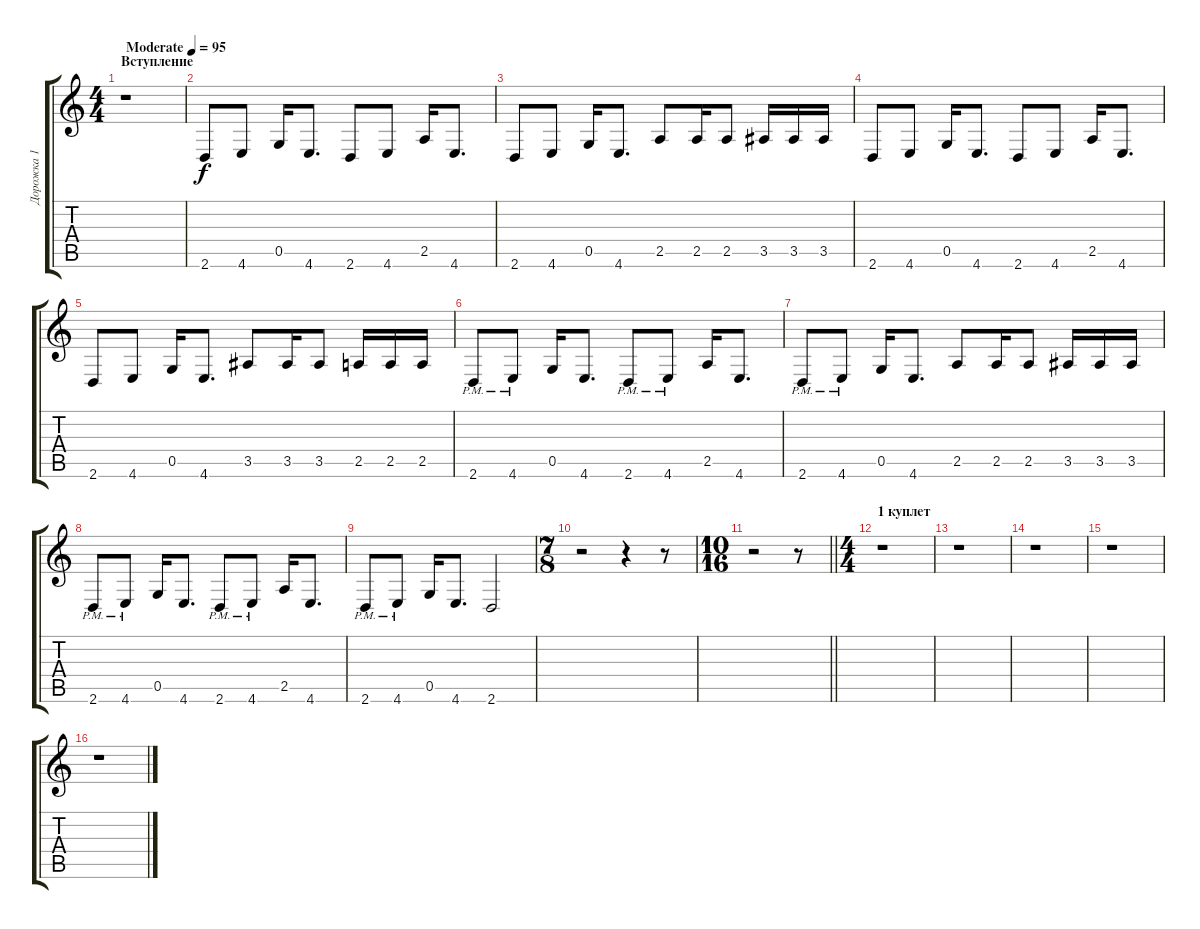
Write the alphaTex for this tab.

\track ("Дорожка 1" "Дорожка 1") {instrument distortionguitar}
\staff {score tabs}
\tuning (D4 A3 F3 C3 G2 C2) {hide}
\ts (4 4)
\section ("" "Вступление")
\tempo (95 "Moderate")
\clef g2
\ks c
r.1{dy f instrument distortionguitar} |
2.6.8 4.6.8 0.5.16 4.6.8{d} 2.6.8 4.6.8 2.5.16 4.6.8{d} |
2.6.8 4.6.8 0.5.16 4.6.8{d} 2.5.8 2.5.16 2.5.8 3.5.16 3.5.16 3.5.16 |
2.6.8 4.6.8 0.5.16 4.6.8{d} 2.6.8 4.6.8 2.5.16 4.6.8{d} |
2.6.8 4.6.8 0.5.16 4.6.8{d} 3.5.8 3.5.16 3.5.8 2.5.16 2.5.16 2.5.16 |
2.6{pm}.8 4.6{pm}.8 0.5.16 4.6.8{d} 2.6{pm}.8 4.6{pm}.8 2.5.16 4.6.8{d} |
2.6{pm}.8 4.6{pm}.8 0.5.16 4.6.8{d} 2.5.8 2.5.16 2.5.8 3.5.16 3.5.16 3.5.16 |
2.6{pm}.8 4.6{pm}.8 0.5.16 4.6.8{d} 2.6{pm}.8 4.6{pm}.8 2.5.16 4.6.8{d} |
2.6{pm}.8 4.6{pm}.8 0.5.16 4.6.8{d} 2.6.2 |
\ts (7 8)
r.2 r.4 r.8 |
\ts (10 16)
\barLineRight lightlight
r.2 r.8 |
\ts (4 4)
\section ("" "1 куплет")
r.1 |
r.1 |
r.1 |
r.1 |
r.1
